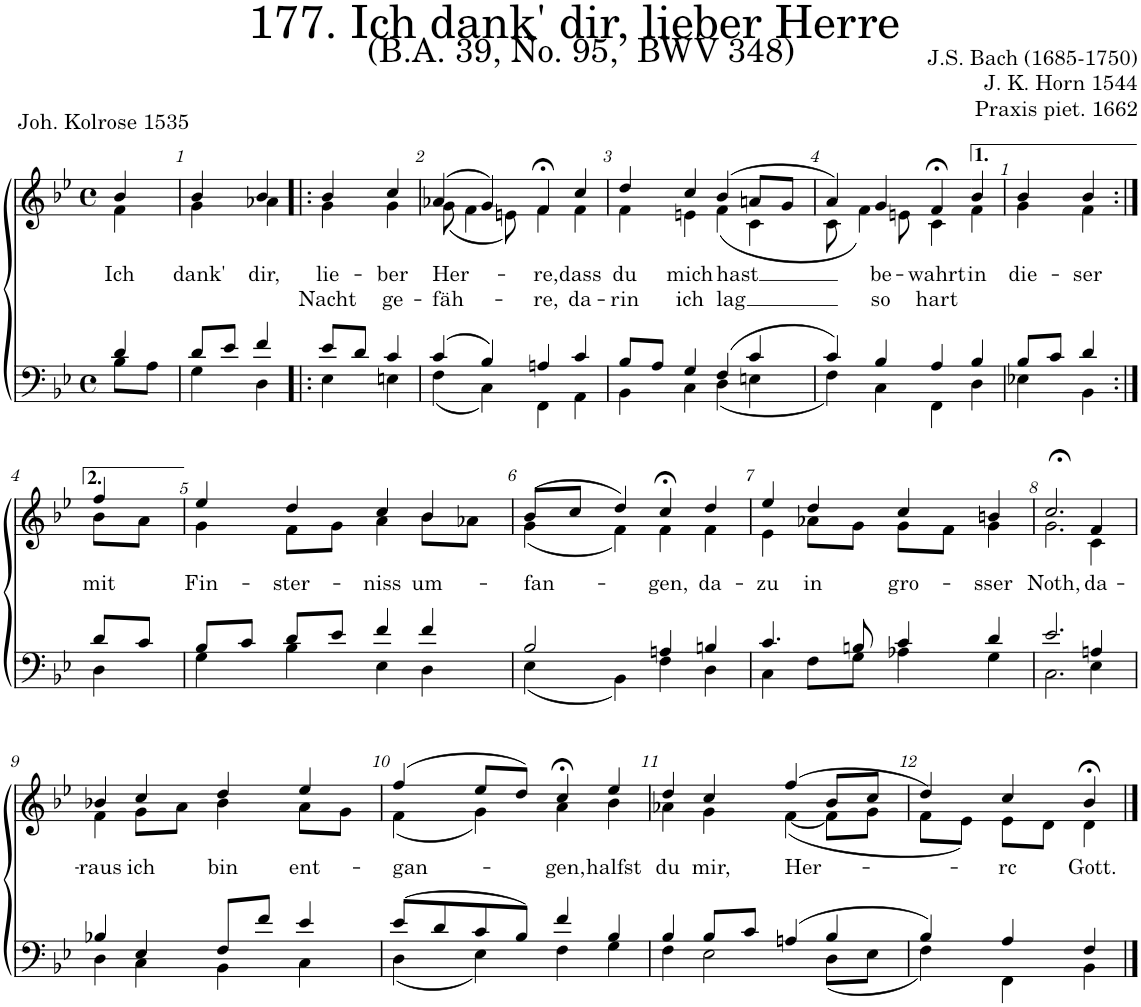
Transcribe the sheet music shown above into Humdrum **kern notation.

**kern	**kern	**text	**text
*part2	*part1	*part1	*part1
*staff2	*staff1	*staff1	*staff1
*I"Tenor/Bass	*I"Soprano/Alto	*	*
*clefF4	*clefG2	*	*
*k[b-e-]	*k[b-e-]	*	*
*M4/4	*M4/4	*	*
*met(c)	*met(c)	*	*
=	=	=	=
*^	*	*	*
!	!	!	!LO:LY:b	!
*	*	*^	*	*
4d/	8B-\L	4b-/	4f\	Ich	.
.	8A\J	.	.	.	.
=1	=1	=1	=1	=1	=1
!	!	!	!	!LO:LY:b	!
8d/L	4G\	4b-;</	4g\	dank'	.
8e-/J	.	.	.	.	.
!	!	!	!	!LO:LY:b	!
4f/	4D\	4b-/	4a-X\	dir,	.
=1X1!|:	=1X1!|:	=1X1!|:	=1X1!|:	=1X1!|:	=1X1!|:
!	!	!	!	!LO:LY:b	!LO:LY:b
8e-/L	4E-\	4b-;</	4g\	lie-	Nacht
8d;</J	.	.	.	.	.
!	!	!	!	!LO:LY:b	!LO:LY:b
4c/	4En\	4cc/	4g\	-ber	ge-
=2	=2	=2	=2	=2	=2
!	!	!	!	!LO:LY:b	!LO:LY:b
(4c/	(4F\	(4a-X/	(8g\	Her-	-fäh-
.	.	.	4f\	.	.
4B-/)	4C\)	4g/)	.	.	.
.	.	.	8en\)	.	.
!	!	!	!	!LO:LY:b	!LO:LY:b
4An/	4FF\	4f;<,/	4f\	-re,	-re,
!	!	!	!	!LO:LY:b	!LO:LY:b
4c/	4AA\	4cc/	4f\	dass	da-
=3	=3	=3	=3	=3	=3
!	!	!	!	!LO:LY:b	!LO:LY:b
8B-/L	4BB-\	4dd/	4f\	du	-rin
8A/J	.	.	.	.	.
!	!	!	!	!LO:LY:b	!LO:LY:b
4G/	4C\	4cc/	4en\	mich	ich
!	!	!	!	!LO:LY:b	!LO:LY:b
(4F/	(4D\	(4b-/	(4f\	hast	lag
4c/	4En\	8an/L	4c\	.	.
.	.	8g/J	.	.	.
=4	=4	=4	=4	=4	=4
4c/)	4F\)	4a;</)	8c\	.	.
.	.	.	4f\)	.	.
!	!	!	!	!LO:LY:b	!LO:LY:b
4B-/	4C\	4g/	.	be-	so
.	.	.	8en\	.	.
!	!	!	!	!LO:LY:b	!LO:LY:b
4A/	4FF\	4f;<,/	4c\	-wahrt	hart
=4X2-	=4X2-	=4X2-	=4X2-	=4X2-	=4X2-
!	!	!	!	!LO:LY:b	!
4B-/	4D\	4b-/	4f\	in	.
=1	=1	=1	=1	=1	=1
!	!	!	!	!LO:LY:b	!
8B-/L	4E-X\	4b-/	4g\	die-	.
8c/J	.	.	.	.	.
!	!	!	!	!LO:LY:b	!
4d/	4BB-\	4b-/	4f\	-ser	.
!!LO:LB:g=z	!!
=4:|!	=4:|!	=4:|!	=4:|!	=4:|!	=4:|!
!	!	!	!	!LO:LY:b	!
8d/L	4D\	4ff/	8b-\L	mit	.
8c/J	.	.	8a\J	.	.
=5	=5	=5	=5	=5	=5
!	!	!	!	!LO:LY:b	!
8B-/L	4G\	4ee-/	4g\	Fin-	.
8c/J	.	.	.	.	.
!	!	!	!	!LO:LY:b	!
8d/L	4B-\	4dd/	8f\L	-ster-	.
8e-/J	.	.	8g\J	.	.
!	!	!	!	!LO:LY:b	!
4f/	4E-\	4cc/	4a\	-niss	.
!	!	!	!	!LO:LY:b	!
4f/	4D\	4b-/	8b-\L	um-	.
.	.	.	8a-X\J	.	.
=6	=6	=6	=6	=6	=6
!	!	!	!	!LO:LY:b	!
2B-/	(4E-\	(8b-/L	(4g\	-fan-	.
.	.	8cc/J	.	.	.
.	4BB-\)	4dd/)	4f\)	.	.
!	!	!	!	!LO:LY:b	!
4An/	4F\	4cc;<,/	4f\	-gen,	.
!	!	!	!	!LO:LY:b	!
4Bn/	4D\	4dd/	4f\	da-	.
=7	=7	=7	=7	=7	=7
!	!	!	!	!LO:LY:b	!
4.c/	4C\	4ee-/	4e-\	-zu	.
!	!	!	!	!LO:LY:b	!
.	8F\L	4dd/	8a-X\L	in	.
8Bn/	8G\J	.	8g\J	.	.
!	!	!	!	!LO:LY:b	!
4c/	4A-X\	4cc/	8g\L	gro-	.
.	.	.	8f\J	.	.
!	!	!	!	!LO:LY:b	!
4d/	4G\	4bn/	4g\	-sser	.
=8	=8	=8	=8	=8	=8
!	!	!	!	!LO:LY:b	!
2.e-/	2.C\	2.cc;<,/	2.g\	Noth,	.
!	!	!	!	!LO:LY:b	!
4An/	4E-\	4f/	4c\	da-	.
!!LO:LB:g=z	!!
=9	=9	=9	=9	=9	=9
!	!	!	!	!LO:LY:b	!
4B-X/	4D\	4b-X;</	4f\	-raus	.
!	!	!	!	!LO:LY:b	!
4E-/	4C\	4cc/	8g\L	ich	.
.	.	.	8a\J	.	.
!	!	!	!	!LO:LY:b	!
8F/L	4BB-\	4dd/	4b-\	bin	.
8f/J	.	.	.	.	.
!	!	!	!	!LO:LY:b	!
4e-/	4C\	4ee-/	8a\L	ent-	.
.	.	.	8g\J	.	.
=10	=10	=10	=10	=10	=10
!	!	!	!	!LO:LY:b	!
(8e-/L	(4D\	(4ff/	(4f\	-gan-	.
8d/	.	.	.	.	.
8c/	4E-\)	8ee-/L	4g\)	.	.
8B-/J)	.	8dd/J)	.	.	.
!	!	!	!	!LO:LY:b	!
4f/	4F\	4cc;<,/	4a\	-gen,	.
!	!	!	!	!LO:LY:b	!
4B-/	4G\	4ee-/	4b-\	halfst	.
=11	=11	=11	=11	=11	=11
!	!	!	!	!LO:LY:b	!
4B-/	4F\	4dd;</	4a-X\	du	.
!	!	!	!	!LO:LY:b	!
8B-/L	2E-\	4cc/	4g\	mir,	.
8c/J	.	.	.	.	.
!	!	!	!	!LO:LY:b	!
(4An/	.	(4ff;</	([4f\	Her-	.
4B-/	(8D\L	8b-/L	8f\L]	.	.
.	8E-\J	8cc/J	8g\J	.	.
=12	=12	=12	=12	=12	=12
4B-/)	4F\)	4dd/)	8f\L	.	.
.	.	.	8e-\J)	.	.
!	!	!	!	!LO:LY:b	!
4A/	4FF\	4cc/	8e-\L	-rc	.
.	.	.	8d\J	.	.
!	!	!	!	!LO:LY:b	!
4F/	4BB-\	4b-;</	4d\	Gott.	.
*v	*v	*	*	*	*
*	*v	*v	*	*
==	==	==	==
*-	*-	*-	*-
